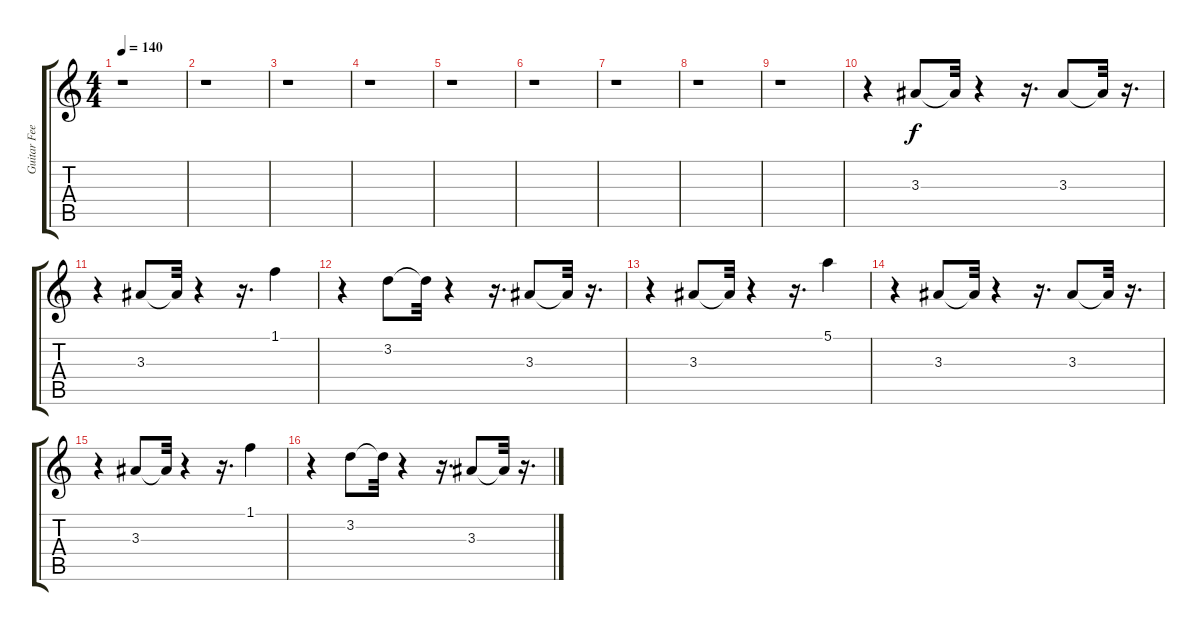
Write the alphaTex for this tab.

\track ("Guitar Feedback" "Guitar Fee") {instrument guitarharmonics}
\staff {score tabs}
\tuning (E4 B3 G3 D3 A2 E2) {hide}
\ts (4 4)
\tempo 140
\clef g2
\ks c
r.1{dy f instrument guitarharmonics} |
r.1 |
r.1 |
r.1 |
r.1 |
r.1 |
r.1 |
r.1 |
r.1 |
r.4 3.3.8 3.3{t}.32 r.4 r.16{d} 3.3.8 3.3{t}.32 r.16{d} |
r.4 3.3.8 3.3{t}.32 r.4 r.16{d} 1.1.4 |
r.4 3.2.8 3.2{t}.32 r.4 r.16{d} 3.3.8 3.3{t}.32 r.16{d} |
r.4 3.3.8 3.3{t}.32 r.4 r.16{d} 5.1.4 |
r.4 3.3.8 3.3{t}.32 r.4 r.16{d} 3.3.8 3.3{t}.32 r.16{d} |
r.4 3.3.8 3.3{t}.32 r.4 r.16{d} 1.1.4 |
r.4 3.2.8 3.2{t}.32 r.4 r.16{d} 3.3.8 3.3{t}.32 r.16{d}
